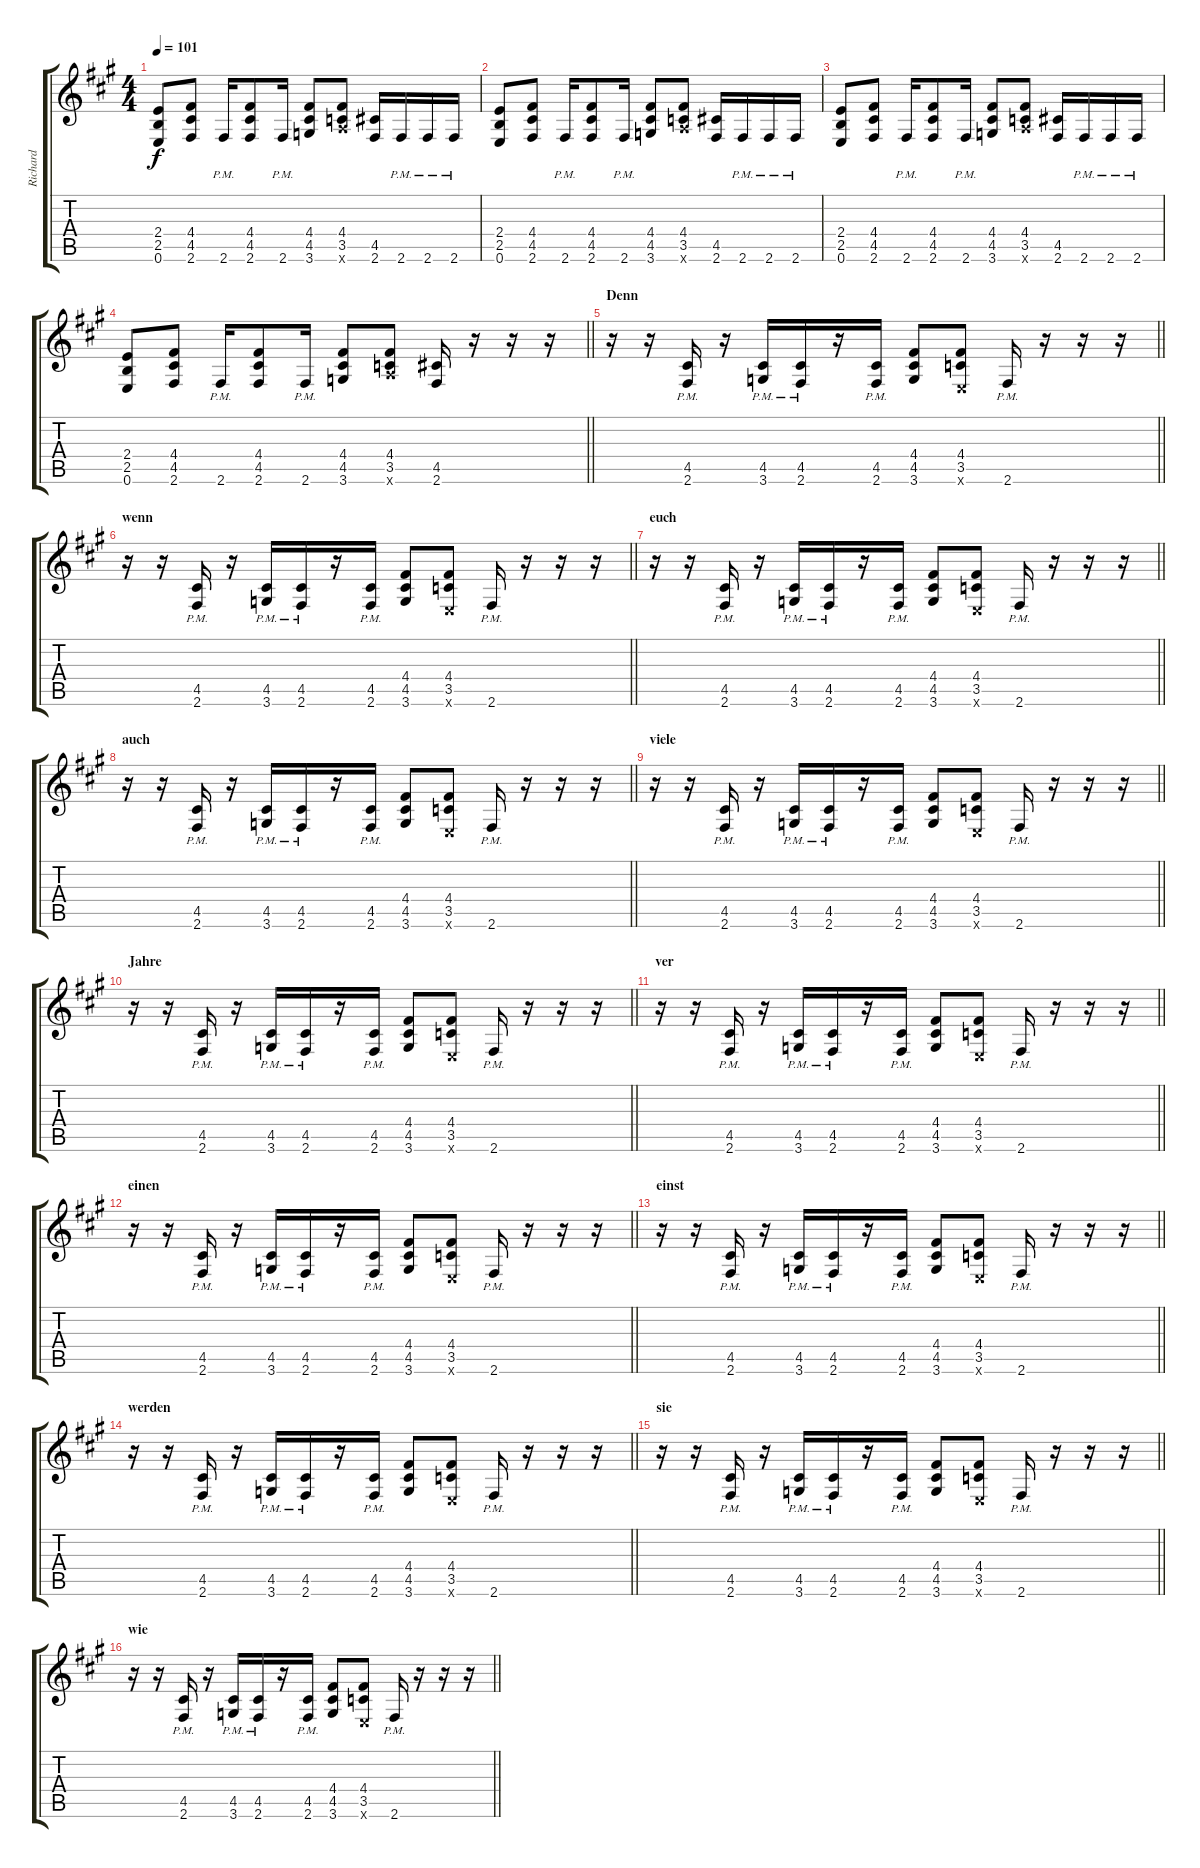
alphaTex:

\track ("Richard" "Richard") {instrument distortionguitar}
\staff {score tabs}
\tuning (E4 B3 G3 D3 A2 E2) {hide}
\ts (4 4)
\tempo 101
\clef g2
\ks f#minor
(2.4 2.5 0.6).8{dy f} (4.4 4.5 2.6).8 2.6{pm}.16 (4.4 4.5 2.6).8 2.6{pm}.16 (4.4 4.5 3.6).8 (4.4 3.5 5.6{x}).8 (4.5 2.6).16 2.6{pm}.16 2.6{pm}.16 2.6{pm}.16 |
(2.4 2.5 0.6).8 (4.4 4.5 2.6).8 2.6{pm}.16 (4.4 4.5 2.6).8 2.6{pm}.16 (4.4 4.5 3.6).8 (4.4 3.5 5.6{x}).8 (4.5 2.6).16 2.6{pm}.16 2.6{pm}.16 2.6{pm}.16 |
(2.4 2.5 0.6).8 (4.4 4.5 2.6).8 2.6{pm}.16 (4.4 4.5 2.6).8 2.6{pm}.16 (4.4 4.5 3.6).8 (4.4 3.5 5.6{x}).8 (4.5 2.6).16 2.6{pm}.16 2.6{pm}.16 2.6{pm}.16 |
\barLineRight lightlight
(2.4 2.5 0.6).8 (4.4 4.5 2.6).8 2.6{pm}.16 (4.4 4.5 2.6).8 2.6{pm}.16 (4.4 4.5 3.6).8 (4.4 3.5 5.6{x}).8 (4.5 2.6).16 r.16 r.16 r.16 |
\section ("" "Denn")
\barLineRight lightlight
r.16 r.16 (4.5{pm} 2.6{pm}).16 r.16 (4.5{pm} 3.6{pm}).16 (4.5{pm} 2.6{pm}).16 r.16 (4.5{pm} 2.6{pm}).16 (4.4 4.5 3.6).8 (4.4 3.5 0.6{x}).8 2.6{pm}.16 r.16 r.16 r.16 |
\section ("" "wenn")
\barLineRight lightlight
r.16 r.16 (4.5{pm} 2.6{pm}).16 r.16 (4.5{pm} 3.6{pm}).16 (4.5{pm} 2.6{pm}).16 r.16 (4.5{pm} 2.6{pm}).16 (4.4 4.5 3.6).8 (4.4 3.5 0.6{x}).8 2.6{pm}.16 r.16 r.16 r.16 |
\section ("" "euch")
\barLineRight lightlight
r.16 r.16 (4.5{pm} 2.6{pm}).16 r.16 (4.5{pm} 3.6{pm}).16 (4.5{pm} 2.6{pm}).16 r.16 (4.5{pm} 2.6{pm}).16 (4.4 4.5 3.6).8 (4.4 3.5 0.6{x}).8 2.6{pm}.16 r.16 r.16 r.16 |
\section ("" "auch")
\barLineRight lightlight
r.16 r.16 (4.5{pm} 2.6{pm}).16 r.16 (4.5{pm} 3.6{pm}).16 (4.5{pm} 2.6{pm}).16 r.16 (4.5{pm} 2.6{pm}).16 (4.4 4.5 3.6).8 (4.4 3.5 0.6{x}).8 2.6{pm}.16 r.16 r.16 r.16 |
\section ("" "viele")
\barLineRight lightlight
r.16 r.16 (4.5{pm} 2.6{pm}).16 r.16 (4.5{pm} 3.6{pm}).16 (4.5{pm} 2.6{pm}).16 r.16 (4.5{pm} 2.6{pm}).16 (4.4 4.5 3.6).8 (4.4 3.5 0.6{x}).8 2.6{pm}.16 r.16 r.16 r.16 |
\section ("" "Jahre")
\barLineRight lightlight
r.16 r.16 (4.5{pm} 2.6{pm}).16 r.16 (4.5{pm} 3.6{pm}).16 (4.5{pm} 2.6{pm}).16 r.16 (4.5{pm} 2.6{pm}).16 (4.4 4.5 3.6).8 (4.4 3.5 0.6{x}).8 2.6{pm}.16 r.16 r.16 r.16 |
\section ("" "ver")
\barLineRight lightlight
r.16 r.16 (4.5{pm} 2.6{pm}).16 r.16 (4.5{pm} 3.6{pm}).16 (4.5{pm} 2.6{pm}).16 r.16 (4.5{pm} 2.6{pm}).16 (4.4 4.5 3.6).8 (4.4 3.5 0.6{x}).8 2.6{pm}.16 r.16 r.16 r.16 |
\section ("" "einen")
\barLineRight lightlight
r.16 r.16 (4.5{pm} 2.6{pm}).16 r.16 (4.5{pm} 3.6{pm}).16 (4.5{pm} 2.6{pm}).16 r.16 (4.5{pm} 2.6{pm}).16 (4.4 4.5 3.6).8 (4.4 3.5 0.6{x}).8 2.6{pm}.16 r.16 r.16 r.16 |
\section ("" "einst")
\barLineRight lightlight
r.16 r.16 (4.5{pm} 2.6{pm}).16 r.16 (4.5{pm} 3.6{pm}).16 (4.5{pm} 2.6{pm}).16 r.16 (4.5{pm} 2.6{pm}).16 (4.4 4.5 3.6).8 (4.4 3.5 0.6{x}).8 2.6{pm}.16 r.16 r.16 r.16 |
\section ("" "werden")
\barLineRight lightlight
r.16 r.16 (4.5{pm} 2.6{pm}).16 r.16 (4.5{pm} 3.6{pm}).16 (4.5{pm} 2.6{pm}).16 r.16 (4.5{pm} 2.6{pm}).16 (4.4 4.5 3.6).8 (4.4 3.5 0.6{x}).8 2.6{pm}.16 r.16 r.16 r.16 |
\section ("" "sie")
\barLineRight lightlight
r.16 r.16 (4.5{pm} 2.6{pm}).16 r.16 (4.5{pm} 3.6{pm}).16 (4.5{pm} 2.6{pm}).16 r.16 (4.5{pm} 2.6{pm}).16 (4.4 4.5 3.6).8 (4.4 3.5 0.6{x}).8 2.6{pm}.16 r.16 r.16 r.16 |
\section ("" "wie")
\barLineRight lightlight
r.16 r.16 (4.5{pm} 2.6{pm}).16 r.16 (4.5{pm} 3.6{pm}).16 (4.5{pm} 2.6{pm}).16 r.16 (4.5{pm} 2.6{pm}).16 (4.4 4.5 3.6).8 (4.4 3.5 0.6{x}).8 2.6{pm}.16 r.16 r.16 r.16
